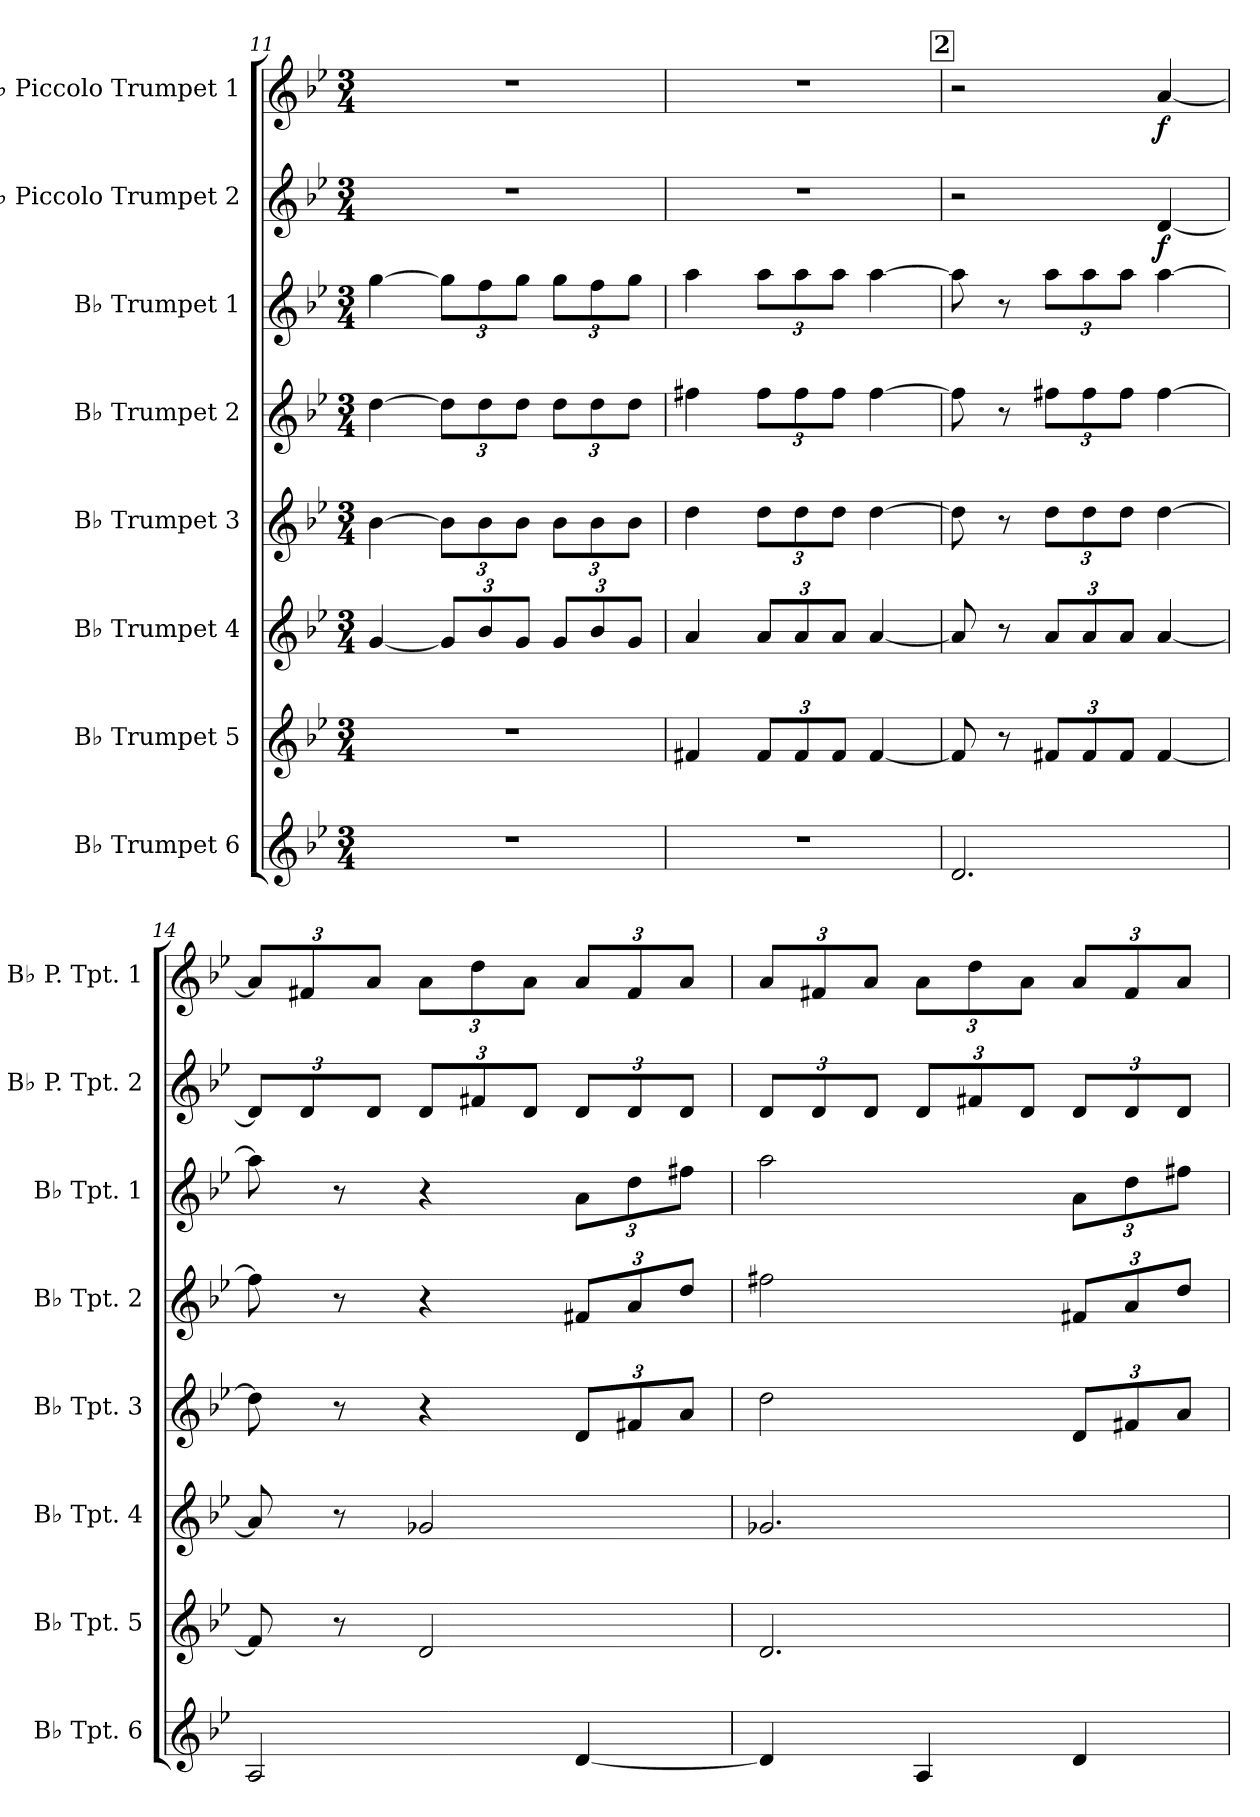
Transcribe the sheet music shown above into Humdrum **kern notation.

**kern	**kern	**kern	**kern	**kern	**kern	**kern	**dynam	**kern	**dynam
*part8	*part7	*part6	*part5	*part4	*part3	*part2	*part2	*part1	*part1
*staff8	*staff7	*staff6	*staff5	*staff4	*staff3	*staff2	*staff2	*staff1	*staff1
*I"B♭ Trumpet 6	*I"B♭ Trumpet 5	*I"B♭ Trumpet 4	*I"B♭ Trumpet 3	*I"B♭ Trumpet 2	*I"B♭ Trumpet 1	*I"B♭ Piccolo Trumpet 2	*	*I"B♭ Piccolo Trumpet 1	*
*I'B♭ Tpt. 6	*I'B♭ Tpt. 5	*I'B♭ Tpt. 4	*I'B♭ Tpt. 3	*I'B♭ Tpt. 2	*I'B♭ Tpt. 1	*I'B♭ P. Tpt. 2	*	*I'B♭ P. Tpt. 1	*
*clefG2	*clefG2	*clefG2	*clefG2	*clefG2	*clefG2	*clefG2	*	*clefG2	*
*ITrd1c2	*ITrd1c2	*ITrd1c2	*ITrd1c2	*ITrd1c2	*ITrd1c2	*ITrd-6c-10	*	*ITrd-6c-10	*
*k[b-e-a-d-]	*k[b-e-a-d-]	*k[b-e-a-d-]	*k[b-e-a-d-]	*k[b-e-a-d-]	*k[b-e-a-d-]	*k[b-e-a-d-]	*	*k[b-e-a-d-]	*
*M3/4	*M3/4	*M3/4	*M3/4	*M3/4	*M3/4	*M3/4	*	*M3/4	*
=11	=11	=11	=11	=11	=11	=11	=11	=11	=11
2.r	2.r	[4f/	[4a-\	[4cc\	[4ff\	2.r	.	2.r	.
*	*	*Xbrackettup	*Xbrackettup	*Xbrackettup	*Xbrackettup	*	*	*	*
.	.	12f/L]	12a-\L]	12cc\L]	12ff\L]	.	.	.	.
.	.	12a-/	12a-\	12cc\	12ee-\	.	.	.	.
.	.	12f/J	12a-\J	12cc\J	12ff\J	.	.	.	.
.	.	12f/L	12a-\L	12cc\L	12ff\L	.	.	.	.
.	.	12a-/	12a-\	12cc\	12ee-\	.	.	.	.
.	.	12f/J	12a-\J	12cc\J	12ff\J	.	.	.	.
=12	=12	=12	=12	=12	=12	=12	=12	=12	=12
2.r	4en/	4g/	4cc\	4een\	4gg\	2.r	.	2.r	.
*	*Xbrackettup	*	*	*	*	*	*	*	*
.	12e/L	12g/L	12cc\L	12ee\L	12gg\L	.	.	.	.
.	12e/	12g/	12cc\	12ee\	12gg\	.	.	.	.
.	12e/J	12g/J	12cc\J	12ee\J	12gg\J	.	.	.	.
.	[4e/	[4g/	[4cc\	[4ee\	[4gg\	.	.	.	.
!!LO:REH:place=s1:a:B:fs=14:t=2
=13	=13	=13	=13	=13	=13	=13	=13	=13	=13
2.c/	8e/]	8g/]	8cc\]	8ee\]	8gg\]	2r	.	2r	.
.	8r	8r	8r	8r	8r	.	.	.	.
.	12en/L	12g/L	12cc\L	12een\L	12gg\L	.	.	.	.
.	12e/	12g/	12cc\	12ee\	12gg\	.	.	.	.
.	12e/J	12g/J	12cc\J	12ee\J	12gg\J	.	.	.	.
!	!	!	!	!	!	!	!LO:DY:b	!	!LO:DY:b
.	[4e/	[4g/	[4cc\	[4ee\	[4gg\	[4cc/	f	[4gg/	f
!!LO:PB:g=z
=14	=14	=14	=14	=14	=14	=14	=14	=14	=14
*	*	*	*	*	*	*Xbrackettup	*	*Xbrackettup	*
2G/	8e/]	8g/]	8cc\]	8ee\]	8gg\]	12cc/L]	.	12gg/L]	.
.	.	.	.	.	.	12cc/	.	12een/	.
.	8r	8r	8r	8r	8r	.	.	.	.
.	.	.	.	.	.	12cc/J	.	12gg/J	.
.	2c/	2f-X/	4r	4r	4r	12cc/L	.	12gg\L	.
.	.	.	.	.	.	12een/	.	12ccc\	.
.	.	.	.	.	.	12cc/J	.	12gg\J	.
[4c/	.	.	12c/L	12en/L	12g\L	12cc/L	.	12gg/L	.
.	.	.	12en/	12g/	12cc\	12cc/	.	12ee/	.
.	.	.	12g/J	12cc/J	12een\J	12cc/J	.	12gg/J	.
=15	=15	=15	=15	=15	=15	=15	=15	=15	=15
4c/]	2.c/	2.f-X/	2cc\	2een\	2gg\	12cc/L	.	12gg/L	.
.	.	.	.	.	.	12cc/	.	12een/	.
.	.	.	.	.	.	12cc/J	.	12gg/J	.
4G/	.	.	.	.	.	12cc/L	.	12gg\L	.
.	.	.	.	.	.	12een/	.	12ccc\	.
.	.	.	.	.	.	12cc/J	.	12gg\J	.
4c/	.	.	12c/L	12en/L	12g\L	12cc/L	.	12gg/L	.
.	.	.	12en/	12g/	12cc\	12cc/	.	12ee/	.
.	.	.	12g/J	12cc/J	12een\J	12cc/J	.	12gg/J	.
=	=	=	=	=	=	=	=	=	=
*-	*-	*-	*-	*-	*-	*-	*-	*-	*-
